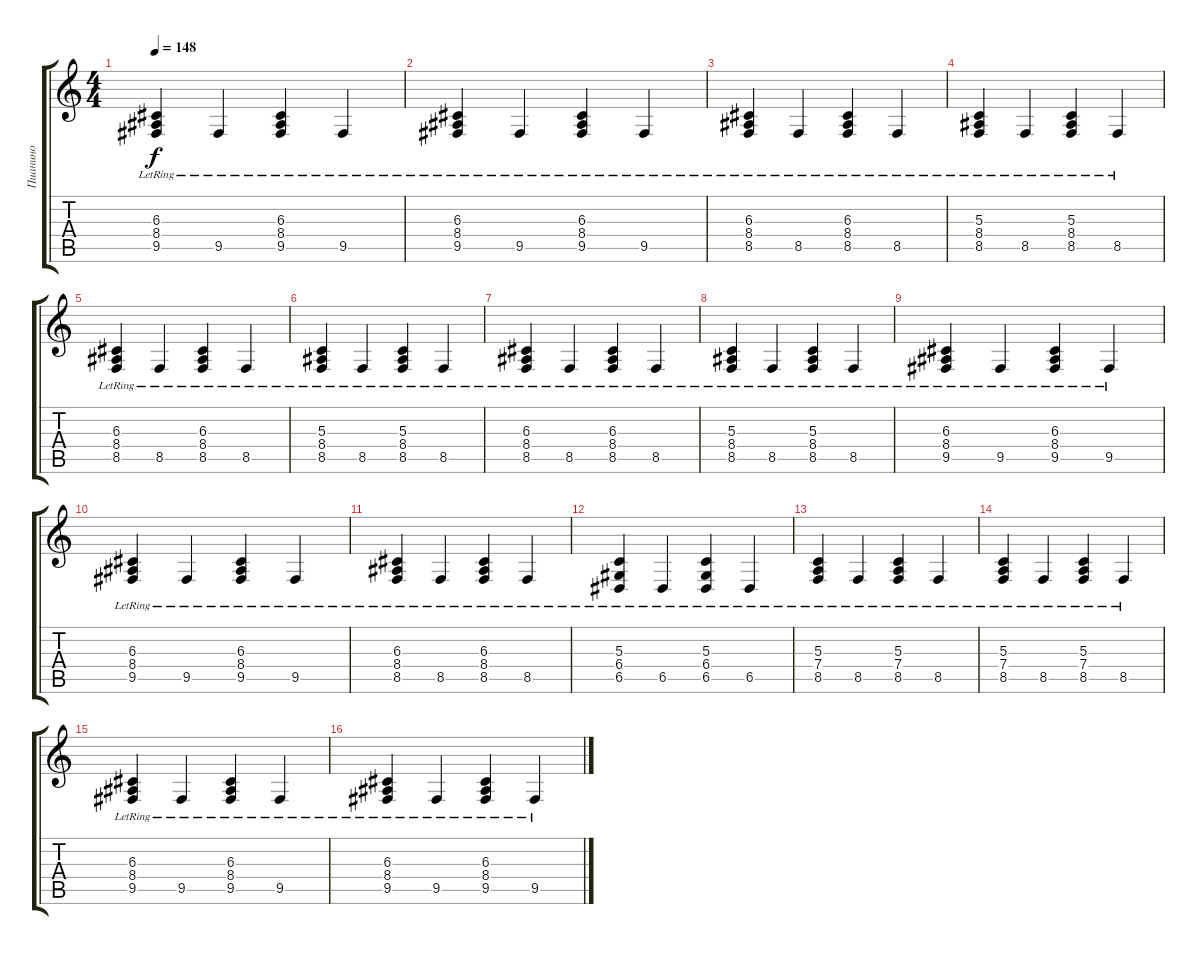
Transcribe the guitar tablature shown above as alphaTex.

\track ("Пианино" "Пианино") {instrument acousticgrandpiano}
\staff {score tabs}
\tuning (E4 B3 G3 D3 A2 E2) {hide}
\ts (4 4)
\tempo 148
\clef g2
\ks c
(6.3{lr} 8.4{lr} 9.5{lr}).4{dy f} 9.5{lr}.4 (6.3{lr} 8.4{lr} 9.5{lr}).4 9.5{lr}.4 |
(6.3{lr} 8.4{lr} 9.5{lr}).4 9.5{lr}.4 (6.3{lr} 8.4{lr} 9.5{lr}).4 9.5{lr}.4 |
(6.3{lr} 8.4{lr} 8.5{lr}).4 8.5{lr}.4 (6.3{lr} 8.4{lr} 8.5).4 8.5{lr}.4 |
(5.3 8.4{lr} 8.5).4 8.5{lr}.4 (5.3{lr} 8.4{lr} 8.5).4 8.5{lr}.4 |
(6.3{lr} 8.4{lr} 8.5{lr}).4 8.5{lr}.4 (6.3{lr} 8.4{lr} 8.5).4 8.5{lr}.4 |
(5.3 8.4{lr} 8.5).4 8.5{lr}.4 (5.3{lr} 8.4{lr} 8.5).4 8.5{lr}.4 |
(6.3{lr} 8.4{lr} 8.5{lr}).4 8.5{lr}.4 (6.3{lr} 8.4{lr} 8.5).4 8.5{lr}.4 |
(5.3 8.4{lr} 8.5).4 8.5{lr}.4 (5.3{lr} 8.4{lr} 8.5).4 8.5{lr}.4 |
(6.3{lr} 8.4{lr} 9.5{lr}).4 9.5{lr}.4 (6.3{lr} 8.4{lr} 9.5{lr}).4 9.5{lr}.4 |
(6.3{lr} 8.4{lr} 9.5{lr}).4 9.5{lr}.4 (6.3{lr} 8.4{lr} 9.5{lr}).4 9.5{lr}.4 |
(6.3{lr} 8.4{lr} 8.5{lr}).4 8.5{lr}.4 (6.3{lr} 8.4{lr} 8.5).4 8.5{lr}.4 |
(5.3{lr} 6.4{lr} 6.5{lr}).4 6.5{lr}.4 (5.3{lr} 6.4{lr} 6.5{lr}).4 6.5{lr}.4 |
(5.3{lr} 7.4{lr} 8.5{lr}).4 8.5{lr}.4 (5.3{lr} 7.4{lr} 8.5{lr}).4 8.5{lr}.4 |
(5.3{lr} 7.4{lr} 8.5{lr}).4 8.5{lr}.4 (5.3{lr} 7.4{lr} 8.5{lr}).4 8.5{lr}.4 |
(6.3{lr} 8.4{lr} 9.5{lr}).4 9.5{lr}.4 (6.3{lr} 8.4{lr} 9.5{lr}).4 9.5{lr}.4 |
(6.3{lr} 8.4{lr} 9.5{lr}).4 9.5{lr}.4 (6.3{lr} 8.4{lr} 9.5{lr}).4 9.5{lr}.4
